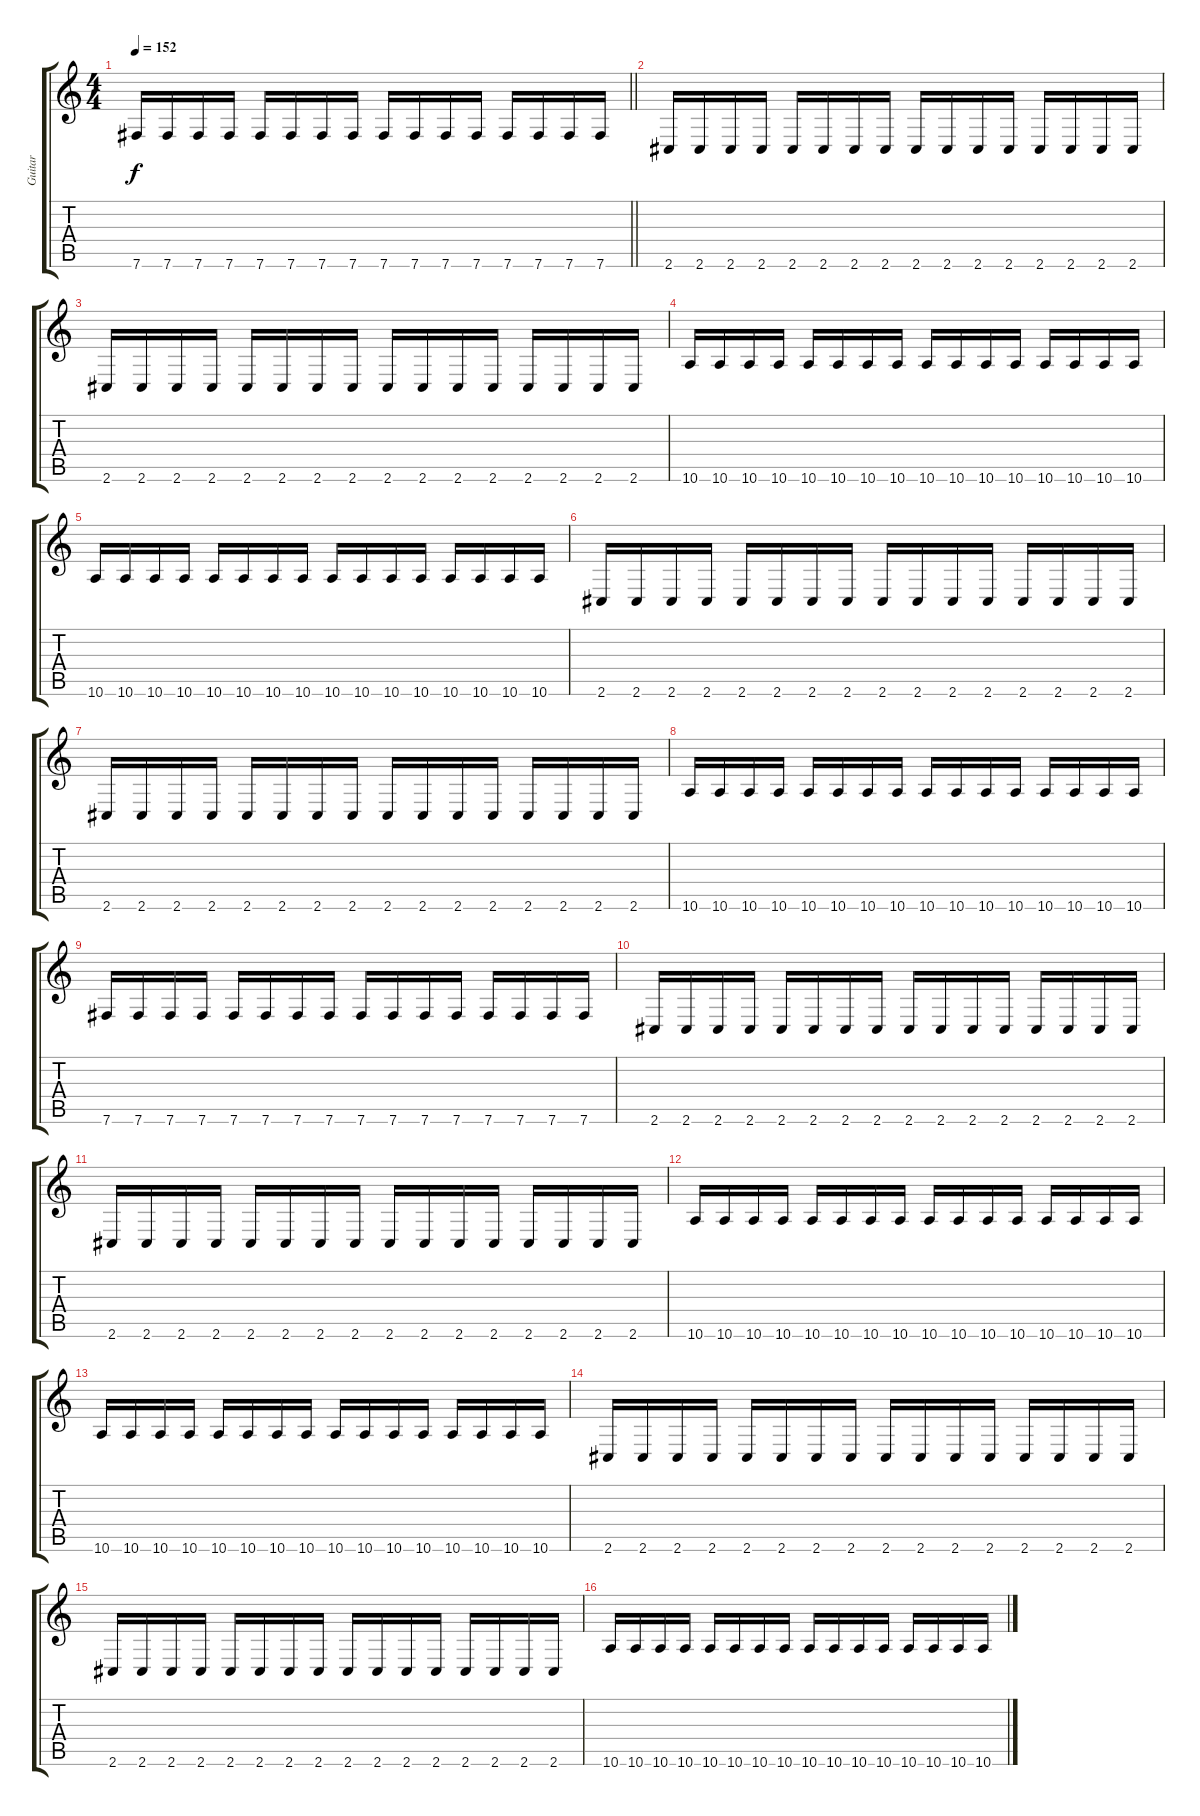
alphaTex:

\track ("Guitar" "Guitar") {instrument distortionguitar}
\staff {score tabs}
\tuning (Db4 Ab3 E3 B2 Gb2 B1) {hide}
\ts (4 4)
\tempo 152
\clef g2
\barLineRight lightlight
\ks c
7.6.16{dy f} 7.6.16 7.6.16 7.6.16 7.6.16 7.6.16 7.6.16 7.6.16 7.6.16 7.6.16 7.6.16 7.6.16 7.6.16 7.6.16 7.6.16 7.6.16 |
\section ("" "")
2.6.16 2.6.16 2.6.16 2.6.16 2.6.16 2.6.16 2.6.16 2.6.16 2.6.16 2.6.16 2.6.16 2.6.16 2.6.16 2.6.16 2.6.16 2.6.16 |
2.6.16 2.6.16 2.6.16 2.6.16 2.6.16 2.6.16 2.6.16 2.6.16 2.6.16 2.6.16 2.6.16 2.6.16 2.6.16 2.6.16 2.6.16 2.6.16 |
10.6.16 10.6.16 10.6.16 10.6.16 10.6.16 10.6.16 10.6.16 10.6.16 10.6.16 10.6.16 10.6.16 10.6.16 10.6.16 10.6.16 10.6.16 10.6.16 |
10.6.16 10.6.16 10.6.16 10.6.16 10.6.16 10.6.16 10.6.16 10.6.16 10.6.16 10.6.16 10.6.16 10.6.16 10.6.16 10.6.16 10.6.16 10.6.16 |
2.6.16 2.6.16 2.6.16 2.6.16 2.6.16 2.6.16 2.6.16 2.6.16 2.6.16 2.6.16 2.6.16 2.6.16 2.6.16 2.6.16 2.6.16 2.6.16 |
2.6.16 2.6.16 2.6.16 2.6.16 2.6.16 2.6.16 2.6.16 2.6.16 2.6.16 2.6.16 2.6.16 2.6.16 2.6.16 2.6.16 2.6.16 2.6.16 |
10.6.16 10.6.16 10.6.16 10.6.16 10.6.16 10.6.16 10.6.16 10.6.16 10.6.16 10.6.16 10.6.16 10.6.16 10.6.16 10.6.16 10.6.16 10.6.16 |
7.6.16 7.6.16 7.6.16 7.6.16 7.6.16 7.6.16 7.6.16 7.6.16 7.6.16 7.6.16 7.6.16 7.6.16 7.6.16 7.6.16 7.6.16 7.6.16 |
2.6.16 2.6.16 2.6.16 2.6.16 2.6.16 2.6.16 2.6.16 2.6.16 2.6.16 2.6.16 2.6.16 2.6.16 2.6.16 2.6.16 2.6.16 2.6.16 |
2.6.16 2.6.16 2.6.16 2.6.16 2.6.16 2.6.16 2.6.16 2.6.16 2.6.16 2.6.16 2.6.16 2.6.16 2.6.16 2.6.16 2.6.16 2.6.16 |
10.6.16 10.6.16 10.6.16 10.6.16 10.6.16 10.6.16 10.6.16 10.6.16 10.6.16 10.6.16 10.6.16 10.6.16 10.6.16 10.6.16 10.6.16 10.6.16 |
10.6.16 10.6.16 10.6.16 10.6.16 10.6.16 10.6.16 10.6.16 10.6.16 10.6.16 10.6.16 10.6.16 10.6.16 10.6.16 10.6.16 10.6.16 10.6.16 |
2.6.16 2.6.16 2.6.16 2.6.16 2.6.16 2.6.16 2.6.16 2.6.16 2.6.16 2.6.16 2.6.16 2.6.16 2.6.16 2.6.16 2.6.16 2.6.16 |
2.6.16 2.6.16 2.6.16 2.6.16 2.6.16 2.6.16 2.6.16 2.6.16 2.6.16 2.6.16 2.6.16 2.6.16 2.6.16 2.6.16 2.6.16 2.6.16 |
10.6.16 10.6.16 10.6.16 10.6.16 10.6.16 10.6.16 10.6.16 10.6.16 10.6.16 10.6.16 10.6.16 10.6.16 10.6.16 10.6.16 10.6.16 10.6.16
